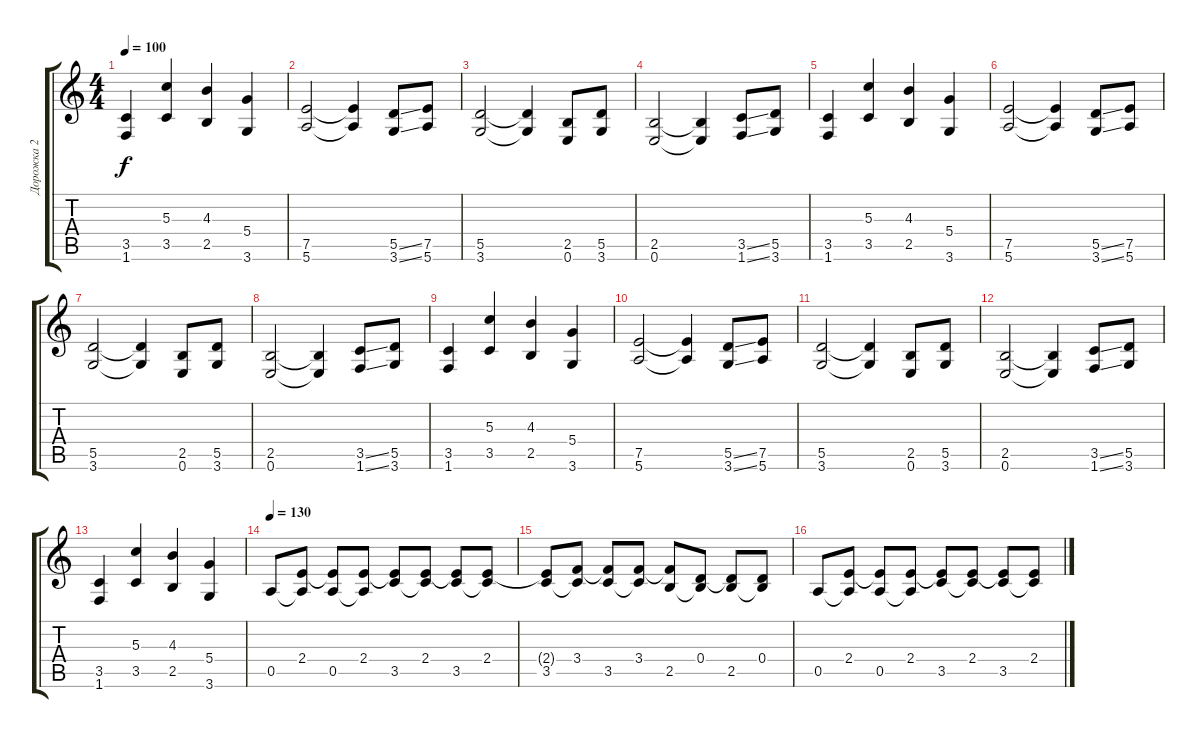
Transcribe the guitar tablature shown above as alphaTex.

\track ("Дорожка 2" "Дорожка 2") {instrument distortionguitar}
\staff {score tabs}
\tuning (E4 B3 G3 D3 A2 E2) {hide}
\ts (4 4)
\tempo 100
\clef g2
\ks c
(3.5 1.6).4{dy f} (5.3 3.5).4 (4.3 2.5).4 (5.4 3.6).4 |
(7.5 5.6).2 (7.5{t} 5.6{t}).4 (5.5{ss} 3.6{ss}).8 (7.5 5.6).8 |
(5.5 3.6).2 (5.5{t} 3.6{t}).4 (2.5 0.6).8 (5.5 3.6).8 |
(2.5 0.6).2 (2.5{t} 0.6{t}).4 (3.5{ss} 1.6{ss}).8 (5.5 3.6).8 |
(3.5 1.6).4 (5.3 3.5).4 (4.3 2.5).4 (5.4 3.6).4 |
(7.5 5.6).2 (7.5{t} 5.6{t}).4 (5.5{ss} 3.6{ss}).8 (7.5 5.6).8 |
(5.5 3.6).2 (5.5{t} 3.6{t}).4 (2.5 0.6).8 (5.5 3.6).8 |
(2.5 0.6).2 (2.5{t} 0.6{t}).4 (3.5{ss} 1.6{ss}).8 (5.5 3.6).8 |
(3.5 1.6).4 (5.3 3.5).4 (4.3 2.5).4 (5.4 3.6).4 |
(7.5 5.6).2 (7.5{t} 5.6{t}).4 (5.5{ss} 3.6{ss}).8 (7.5 5.6).8 |
(5.5 3.6).2 (5.5{t} 3.6{t}).4 (2.5 0.6).8 (5.5 3.6).8 |
(2.5 0.6).2 (2.5{t} 0.6{t}).4 (3.5{ss} 1.6{ss}).8 (5.5 3.6).8 |
(3.5 1.6).4 (5.3 3.5).4 (4.3 2.5).4 (5.4 3.6).4 |
\tempo 130
0.5.8{instrument electricguitarclean} (2.4 0.5{t}).8 (2.4{t} 0.5).8 (2.4 0.5{t}).8 (2.4{t} 3.5).8 (2.4 3.5{t}).8 (2.4{t} 3.5).8 (2.4 3.5{t}).8 |
(2.4{t} 3.5).8 (3.4 3.5{t}).8 (3.4{t} 3.5).8 (3.4 3.5{t}).8 (3.4{t} 2.5).8 (0.4 2.5{t}).8 (0.4{t} 2.5).8 (0.4 2.5{t}).8 |
0.5.8 (2.4 0.5{t}).8 (2.4{t} 0.5).8 (2.4 0.5{t}).8 (2.4{t} 3.5).8 (2.4 3.5{t}).8 (2.4{t} 3.5).8 (2.4 3.5{t}).8
